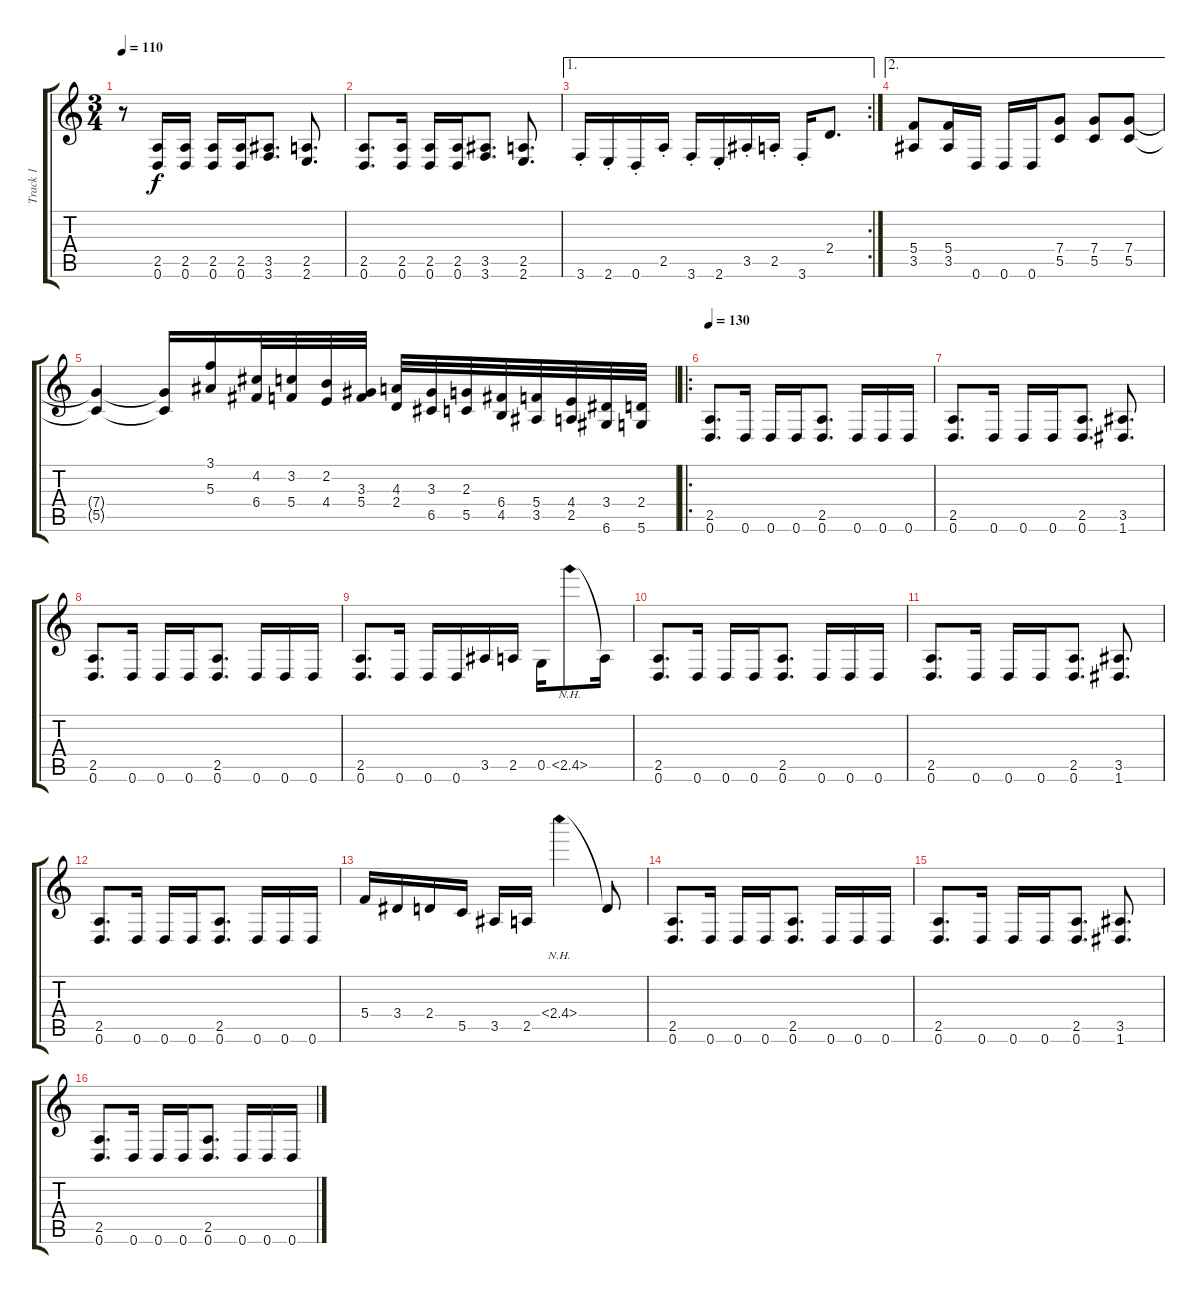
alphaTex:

\track ("Track 1" "Track 1") {instrument distortionguitar}
\staff {score tabs}
\tuning (D4 A3 F3 C3 G2 D2) {hide}
\ts (3 4)
\tempo 110
\clef g2
\ks c
r.8{dy f} (2.5 0.6).16 (2.5 0.6).16 (2.5 0.6).16 (2.5 0.6).16 (3.5 3.6).8{d} (2.5 2.6).8{d} |
(2.5 0.6).8{d} (2.5 0.6).16 (2.5 0.6).16 (2.5 0.6).16 (3.5 3.6).8{d} (2.5 2.6).8{d} |
\ae 1
\rc 2
3.6{st}.16 2.6{st}.16 0.6{st}.16 2.5{st}.16 3.6{st}.16 2.6{st}.16 3.5{st}.16 2.5{st}.16 3.6{st}.16 2.4.8{d} |
\ae 2
(5.4 3.5).8 (5.4 3.5).16 0.6.16 0.6.16 0.6.16 (7.4 5.5).8 (7.4 5.5).8 (7.4 5.5).8 |
(7.4{t} 5.5{t}).4 (7.4{t} 5.5{t}).16 (3.1 5.3).16 (4.2 6.4).32 (3.2 5.4).32 (2.2 4.4).32 (3.3 5.4).32 (4.3 2.4).32 (3.3 6.5).32 (2.3 5.5).32 (6.4 4.5).32 (5.4 3.5).32 (4.4 2.5).32 (3.4 6.6).32 (2.4 5.6).32 |
\ro
\tempo 130
(2.5 0.6).8{d} 0.6.16 0.6.16 0.6.16 (2.5 0.6).8{d} 0.6.16 0.6.16 0.6.16 |
(2.5 0.6).8{d} 0.6.16 0.6.16 0.6.16 (2.5 0.6).8{d} (3.5 1.6).8{d} |
(2.5 0.6).8{d} 0.6.16 0.6.16 0.6.16 (2.5 0.6).8{d} 0.6.16 0.6.16 0.6.16 |
(2.5 0.6).8{d} 0.6.16 0.6.16 0.6.16 3.5.16 2.5.16 0.5.16 2.5{nh}.8 2.5{t}.16 |
(2.5 0.6).8{d} 0.6.16 0.6.16 0.6.16 (2.5 0.6).8{d} 0.6.16 0.6.16 0.6.16 |
(2.5 0.6).8{d} 0.6.16 0.6.16 0.6.16 (2.5 0.6).8{d} (3.5 1.6).8{d} |
(2.5 0.6).8{d} 0.6.16 0.6.16 0.6.16 (2.5 0.6).8{d} 0.6.16 0.6.16 0.6.16 |
5.4.16 3.4.16 2.4.16 5.5.16 3.5.16 2.5.16 2.4{nh}.4 2.4{t}.8 |
(2.5 0.6).8{d} 0.6.16 0.6.16 0.6.16 (2.5 0.6).8{d} 0.6.16 0.6.16 0.6.16 |
(2.5 0.6).8{d} 0.6.16 0.6.16 0.6.16 (2.5 0.6).8{d} (3.5 1.6).8{d} |
(2.5 0.6).8{d} 0.6.16 0.6.16 0.6.16 (2.5 0.6).8{d} 0.6.16 0.6.16 0.6.16
